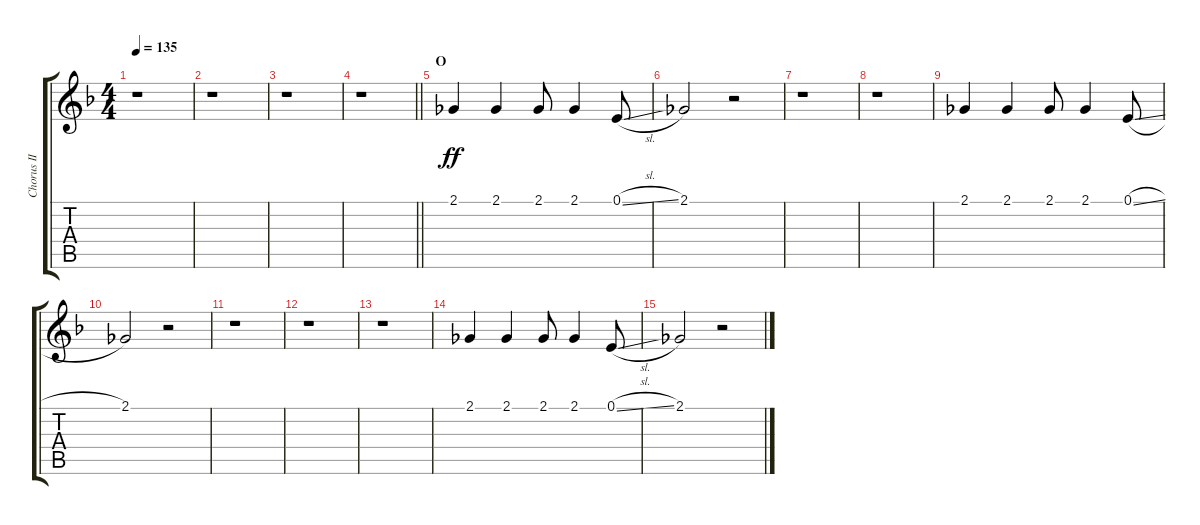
\track ("Chorus II" "Chorus II") {instrument voiceoohs}
\staff {score tabs}
\tuning (E4 B3 G3 D3 A2 E2) {hide}
\ts (4 4)
\tempo 135
\clef g2
\ks f
r.1{dy ff} |
r.1 |
r.1 |
\barLineRight lightlight
r.1 |
\section ("" "O")
2.1.4 2.1.4 2.1.8 2.1.4 0.1{sl}.8 |
2.1.2 r.2 |
r.1 |
r.1 |
2.1.4 2.1.4 2.1.8 2.1.4 0.1{sl}.8 |
2.1.2 r.2 |
r.1 |
r.1 |
r.1 |
2.1.4 2.1.4 2.1.8 2.1.4 0.1{sl}.8 |
2.1.2 r.2
